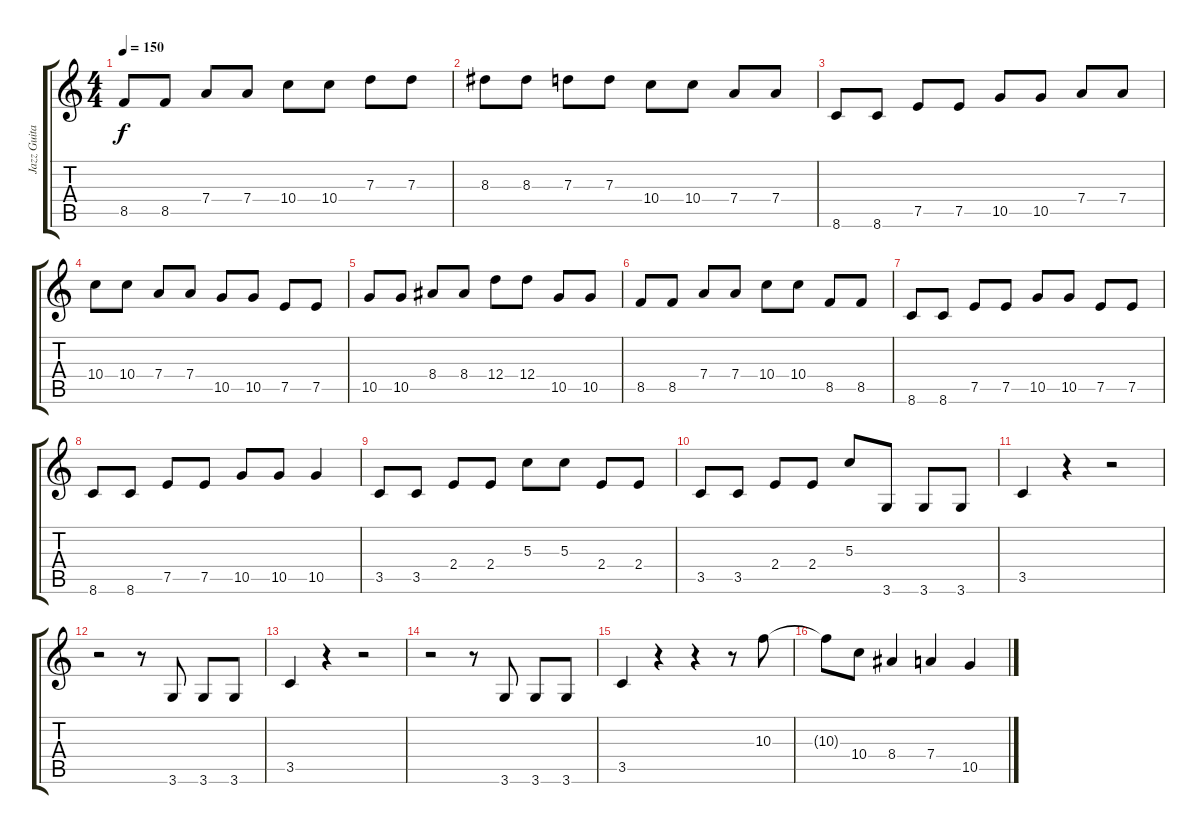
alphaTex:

\track ("Jazz Guitar" "Jazz Guita") {instrument electricguitarjazz}
\staff {score tabs}
\tuning (E4 B3 G3 D3 A2 E2) {hide}
\ts (4 4)
\tempo 150
\clef g2
\ks c
8.5.8{dy f} 8.5.8 7.4.8 7.4.8 10.4.8 10.4.8 7.3.8 7.3.8 |
8.3.8 8.3.8 7.3.8 7.3.8 10.4.8 10.4.8 7.4.8 7.4.8 |
8.6.8 8.6.8 7.5.8 7.5.8 10.5.8 10.5.8 7.4.8 7.4.8 |
10.4.8 10.4.8 7.4.8 7.4.8 10.5.8 10.5.8 7.5.8 7.5.8 |
10.5.8 10.5.8 8.4.8 8.4.8 12.4.8 12.4.8 10.5.8 10.5.8 |
8.5.8 8.5.8 7.4.8 7.4.8 10.4.8 10.4.8 8.5.8 8.5.8 |
8.6.8 8.6.8 7.5.8 7.5.8 10.5.8 10.5.8 7.5.8 7.5.8 |
8.6.8 8.6.8 7.5.8 7.5.8 10.5.8 10.5.8 10.5.4 |
3.5.8 3.5.8 2.4.8 2.4.8 5.3.8 5.3.8 2.4.8 2.4.8 |
3.5.8 3.5.8 2.4.8 2.4.8 5.3.8 3.6.8 3.6.8 3.6.8 |
3.5.4 r.4 r.2 |
r.2 r.8 3.6.8 3.6.8 3.6.8 |
3.5.4 r.4 r.2 |
r.2 r.8 3.6.8 3.6.8 3.6.8 |
3.5.4 r.4 r.4 r.8 10.3.8 |
10.3{t}.8 10.4.8 8.4.4 7.4.4 10.5.4
